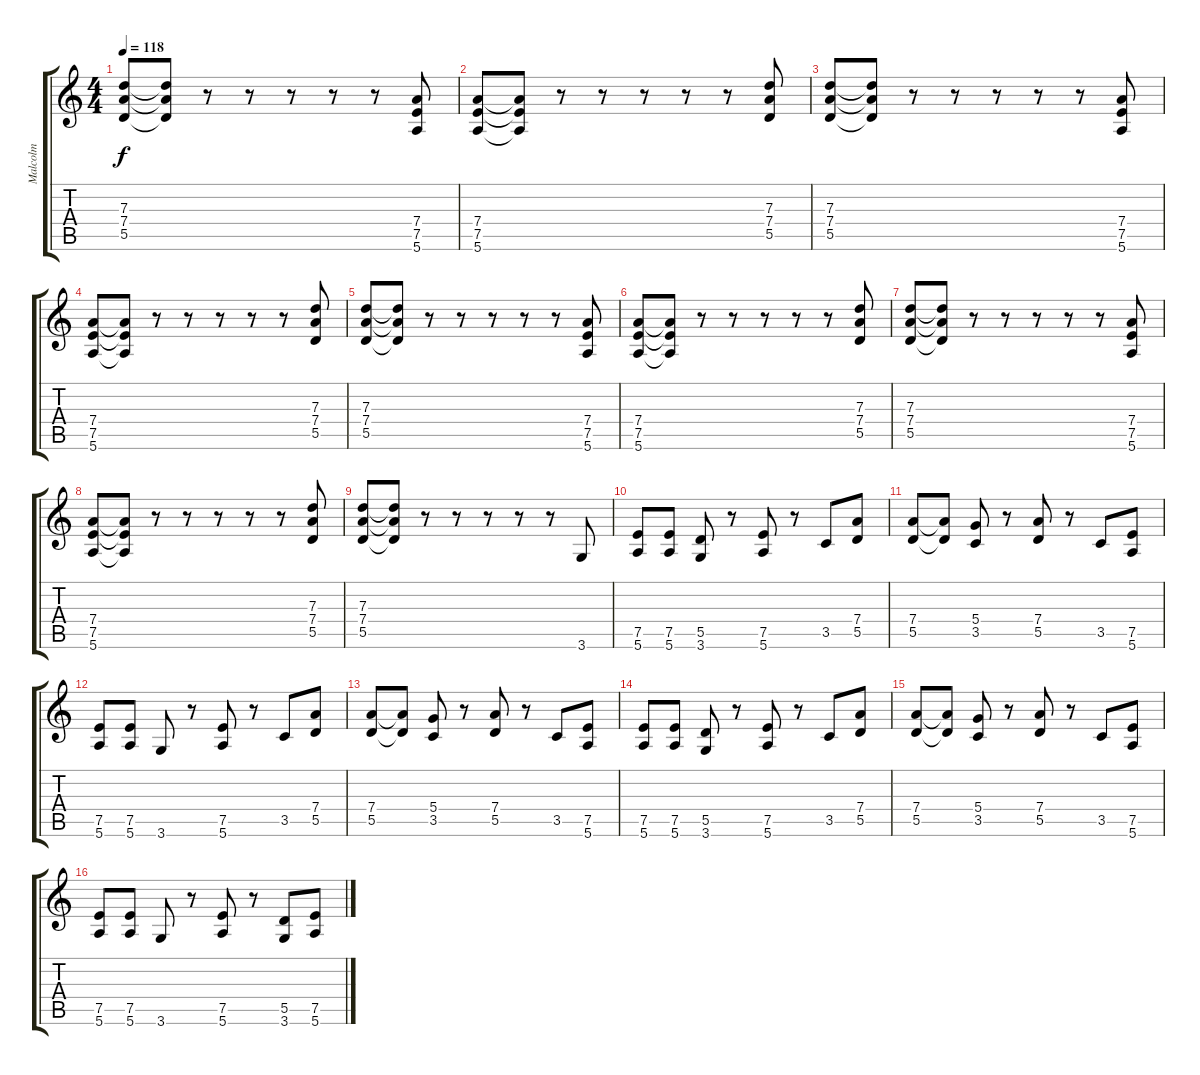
\track ("Malcolm" "Malcolm") {instrument overdrivenguitar}
\staff {score tabs}
\tuning (E4 B3 G3 D3 A2 E2) {hide}
\ts (4 4)
\tempo 118
\clef g2
\ks c
(7.3 7.4 5.5).8{dy f} (7.3{t} 7.4{t} 5.5{t}).8 r.8 r.8 r.8 r.8 r.8 (7.4 7.5 5.6).8 |
(7.4 7.5 5.6).8 (7.4{t} 7.5{t} 5.6{t}).8 r.8 r.8 r.8 r.8 r.8 (7.3 7.4 5.5).8 |
(7.3 7.4 5.5).8 (7.3{t} 7.4{t} 5.5{t}).8 r.8 r.8 r.8 r.8 r.8 (7.4 7.5 5.6).8 |
(7.4 7.5 5.6).8 (7.4{t} 7.5{t} 5.6{t}).8 r.8 r.8 r.8 r.8 r.8 (7.3 7.4 5.5).8 |
(7.3 7.4 5.5).8 (7.3{t} 7.4{t} 5.5{t}).8 r.8 r.8 r.8 r.8 r.8 (7.4 7.5 5.6).8 |
(7.4 7.5 5.6).8 (7.4{t} 7.5{t} 5.6{t}).8 r.8 r.8 r.8 r.8 r.8 (7.3 7.4 5.5).8 |
(7.3 7.4 5.5).8 (7.3{t} 7.4{t} 5.5{t}).8 r.8 r.8 r.8 r.8 r.8 (7.4 7.5 5.6).8 |
(7.4 7.5 5.6).8 (7.4{t} 7.5{t} 5.6{t}).8 r.8 r.8 r.8 r.8 r.8 (7.3 7.4 5.5).8 |
(7.3 7.4 5.5).8 (7.3{t} 7.4{t} 5.5{t}).8 r.8 r.8 r.8 r.8 r.8 3.6.8 |
(7.5 5.6).8 (7.5 5.6).8 (5.5 3.6).8 r.8 (7.5 5.6).8 r.8 3.5.8 (7.4 5.5).8 |
(7.4 5.5).8 (7.4{t} 5.5{t}).8 (5.4 3.5).8 r.8 (7.4 5.5).8 r.8 3.5.8 (7.5 5.6).8 |
(7.5 5.6).8 (7.5 5.6).8 3.6.8 r.8 (7.5 5.6).8 r.8 3.5.8 (7.4 5.5).8 |
(7.4 5.5).8 (7.4{t} 5.5{t}).8 (5.4 3.5).8 r.8 (7.4 5.5).8 r.8 3.5.8 (7.5 5.6).8 |
(7.5 5.6).8 (7.5 5.6).8 (5.5 3.6).8 r.8 (7.5 5.6).8 r.8 3.5.8 (7.4 5.5).8 |
(7.4 5.5).8 (7.4{t} 5.5{t}).8 (5.4 3.5).8 r.8 (7.4 5.5).8 r.8 3.5.8 (7.5 5.6).8 |
(7.5 5.6).8 (7.5 5.6).8 3.6.8 r.8 (7.5 5.6).8 r.8 (5.5 3.6).8 (7.5 5.6).8
